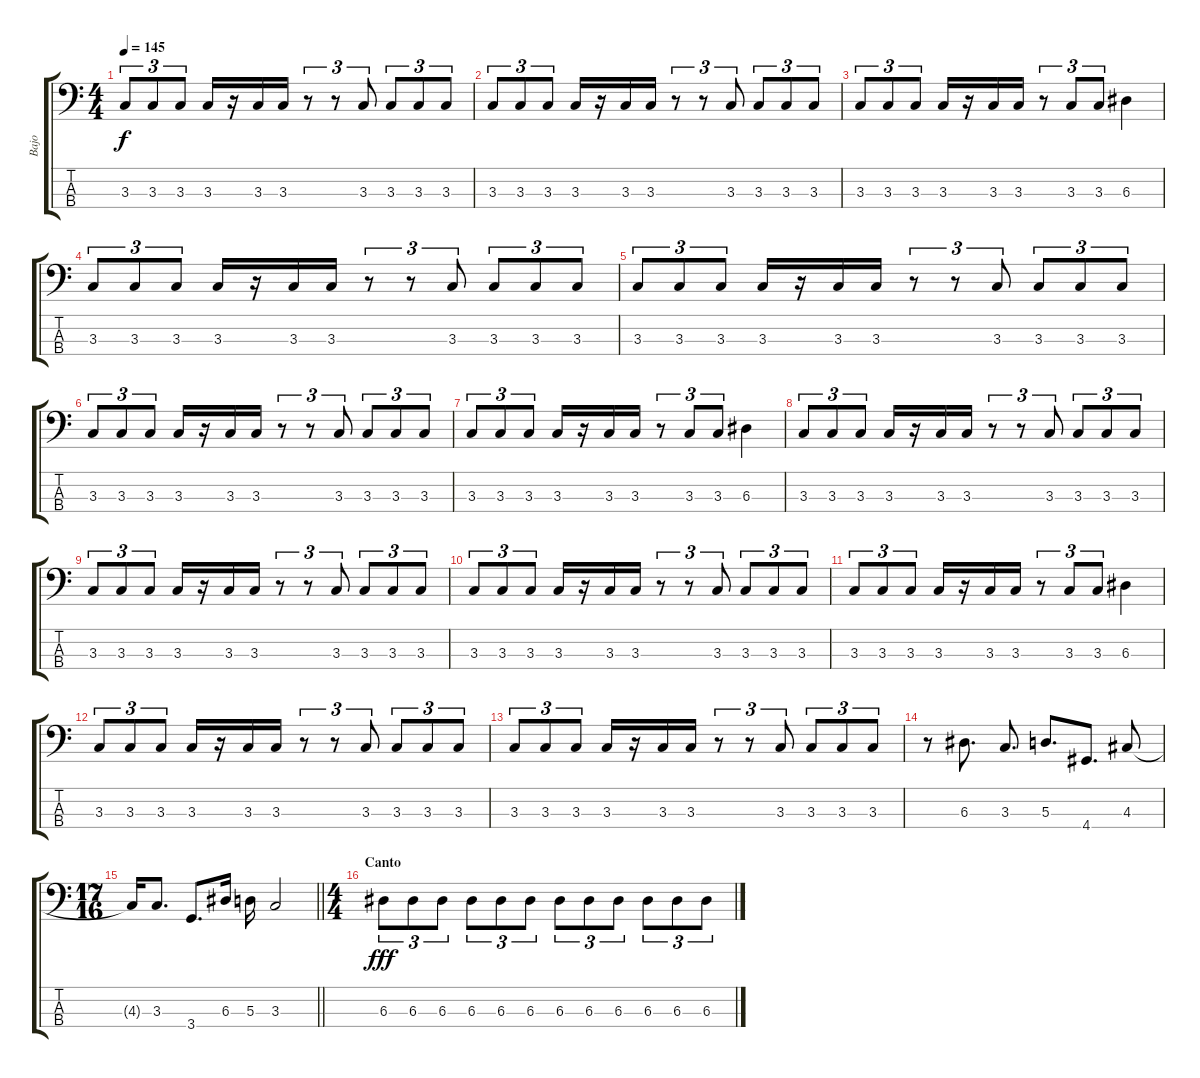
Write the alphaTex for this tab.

\track ("Bajo" "Bajo") {instrument electricbassfinger}
\staff {score tabs}
\tuning (G2 D2 A1 E1) {hide}
\ts (4 4)
\tempo 145
\clef f4
\ks c
3.3.8{tu (3 2) dy f} 3.3.8{tu (3 2)} 3.3.8{tu (3 2)} 3.3.16 r.16 3.3.16 3.3.16 r.8{tu (3 2)} r.8{tu (3 2)} 3.3.8{tu (3 2)} 3.3.8{tu (3 2)} 3.3.8{tu (3 2)} 3.3.8{tu (3 2)} |
3.3.8{tu (3 2)} 3.3.8{tu (3 2)} 3.3.8{tu (3 2)} 3.3.16 r.16 3.3.16 3.3.16 r.8{tu (3 2)} r.8{tu (3 2)} 3.3.8{tu (3 2)} 3.3.8{tu (3 2)} 3.3.8{tu (3 2)} 3.3.8{tu (3 2)} |
3.3.8{tu (3 2)} 3.3.8{tu (3 2)} 3.3.8{tu (3 2)} 3.3.16 r.16 3.3.16 3.3.16 r.8{tu (3 2)} 3.3.8{tu (3 2)} 3.3.8{tu (3 2)} 6.3.4 |
3.3.8{tu (3 2)} 3.3.8{tu (3 2)} 3.3.8{tu (3 2)} 3.3.16 r.16 3.3.16 3.3.16 r.8{tu (3 2)} r.8{tu (3 2)} 3.3.8{tu (3 2)} 3.3.8{tu (3 2)} 3.3.8{tu (3 2)} 3.3.8{tu (3 2)} |
3.3.8{tu (3 2)} 3.3.8{tu (3 2)} 3.3.8{tu (3 2)} 3.3.16 r.16 3.3.16 3.3.16 r.8{tu (3 2)} r.8{tu (3 2)} 3.3.8{tu (3 2)} 3.3.8{tu (3 2)} 3.3.8{tu (3 2)} 3.3.8{tu (3 2)} |
3.3.8{tu (3 2)} 3.3.8{tu (3 2)} 3.3.8{tu (3 2)} 3.3.16 r.16 3.3.16 3.3.16 r.8{tu (3 2)} r.8{tu (3 2)} 3.3.8{tu (3 2)} 3.3.8{tu (3 2)} 3.3.8{tu (3 2)} 3.3.8{tu (3 2)} |
3.3.8{tu (3 2)} 3.3.8{tu (3 2)} 3.3.8{tu (3 2)} 3.3.16 r.16 3.3.16 3.3.16 r.8{tu (3 2)} 3.3.8{tu (3 2)} 3.3.8{tu (3 2)} 6.3.4 |
3.3.8{tu (3 2)} 3.3.8{tu (3 2)} 3.3.8{tu (3 2)} 3.3.16 r.16 3.3.16 3.3.16 r.8{tu (3 2)} r.8{tu (3 2)} 3.3.8{tu (3 2)} 3.3.8{tu (3 2)} 3.3.8{tu (3 2)} 3.3.8{tu (3 2)} |
3.3.8{tu (3 2)} 3.3.8{tu (3 2)} 3.3.8{tu (3 2)} 3.3.16 r.16 3.3.16 3.3.16 r.8{tu (3 2)} r.8{tu (3 2)} 3.3.8{tu (3 2)} 3.3.8{tu (3 2)} 3.3.8{tu (3 2)} 3.3.8{tu (3 2)} |
3.3.8{tu (3 2)} 3.3.8{tu (3 2)} 3.3.8{tu (3 2)} 3.3.16 r.16 3.3.16 3.3.16 r.8{tu (3 2)} r.8{tu (3 2)} 3.3.8{tu (3 2)} 3.3.8{tu (3 2)} 3.3.8{tu (3 2)} 3.3.8{tu (3 2)} |
3.3.8{tu (3 2)} 3.3.8{tu (3 2)} 3.3.8{tu (3 2)} 3.3.16 r.16 3.3.16 3.3.16 r.8{tu (3 2)} 3.3.8{tu (3 2)} 3.3.8{tu (3 2)} 6.3.4 |
3.3.8{tu (3 2)} 3.3.8{tu (3 2)} 3.3.8{tu (3 2)} 3.3.16 r.16 3.3.16 3.3.16 r.8{tu (3 2)} r.8{tu (3 2)} 3.3.8{tu (3 2)} 3.3.8{tu (3 2)} 3.3.8{tu (3 2)} 3.3.8{tu (3 2)} |
3.3.8{tu (3 2)} 3.3.8{tu (3 2)} 3.3.8{tu (3 2)} 3.3.16 r.16 3.3.16 3.3.16 r.8{tu (3 2)} r.8{tu (3 2)} 3.3.8{tu (3 2)} 3.3.8{tu (3 2)} 3.3.8{tu (3 2)} 3.3.8{tu (3 2)} |
r.8 6.3.8{d} 3.3.8{d} 5.3.8{d} 4.4.8{d} 4.3.8 |
\ts (17 16)
\barLineRight lightlight
4.3{t}.16 3.3.8{d} 3.4.8{d} 6.3.16 5.3.16 3.3.2 |
\ts (4 4)
\section ("" "Canto")
6.3.8{tu (3 2) dy fff} 6.3.8{tu (3 2)} 6.3.8{tu (3 2)} 6.3.8{tu (3 2)} 6.3.8{tu (3 2)} 6.3.8{tu (3 2)} 6.3.8{tu (3 2)} 6.3.8{tu (3 2)} 6.3.8{tu (3 2)} 6.3.8{tu (3 2)} 6.3.8{tu (3 2)} 6.3.8{tu (3 2)}
